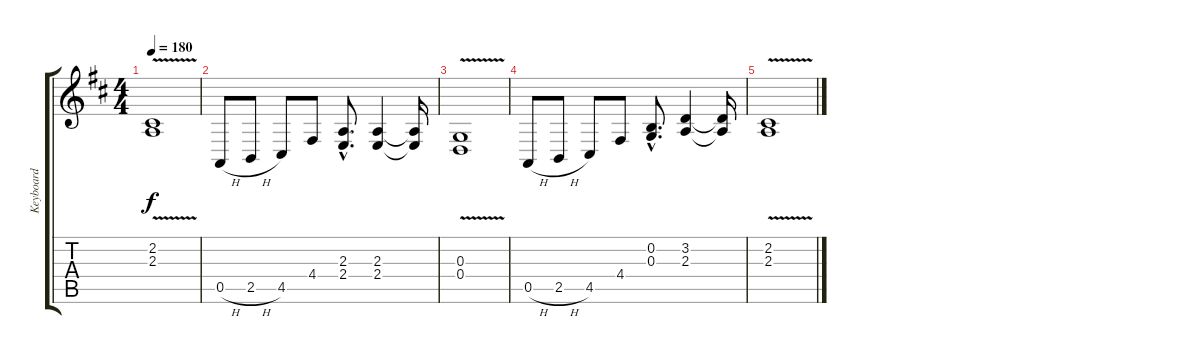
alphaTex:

\track ("Keyboard" "Keyboard") {instrument stringensemble1}
\staff {score tabs}
\tuning (E4 B3 G3 D3 A2 E2) {hide}
\ts (4 4)
\tempo 180
\clef g2
\ks d
(2.2 2.3{v}).1{dy f} |
0.5{h}.8 2.5{h}.8 4.5.8 4.4.8 (2.3{hac} 2.4{hac}).8{d} (2.3 2.4).4 (2.3{t} 2.4{t}).16 |
(0.3 0.4{v}).1 |
0.5{h}.8 2.5{h}.8 4.5.8 4.4.8 (0.2{hac} 0.3{hac}).8{d} (3.2 2.3).4 (3.2{t} 2.3{t}).16 |
(2.2 2.3{v}).1
